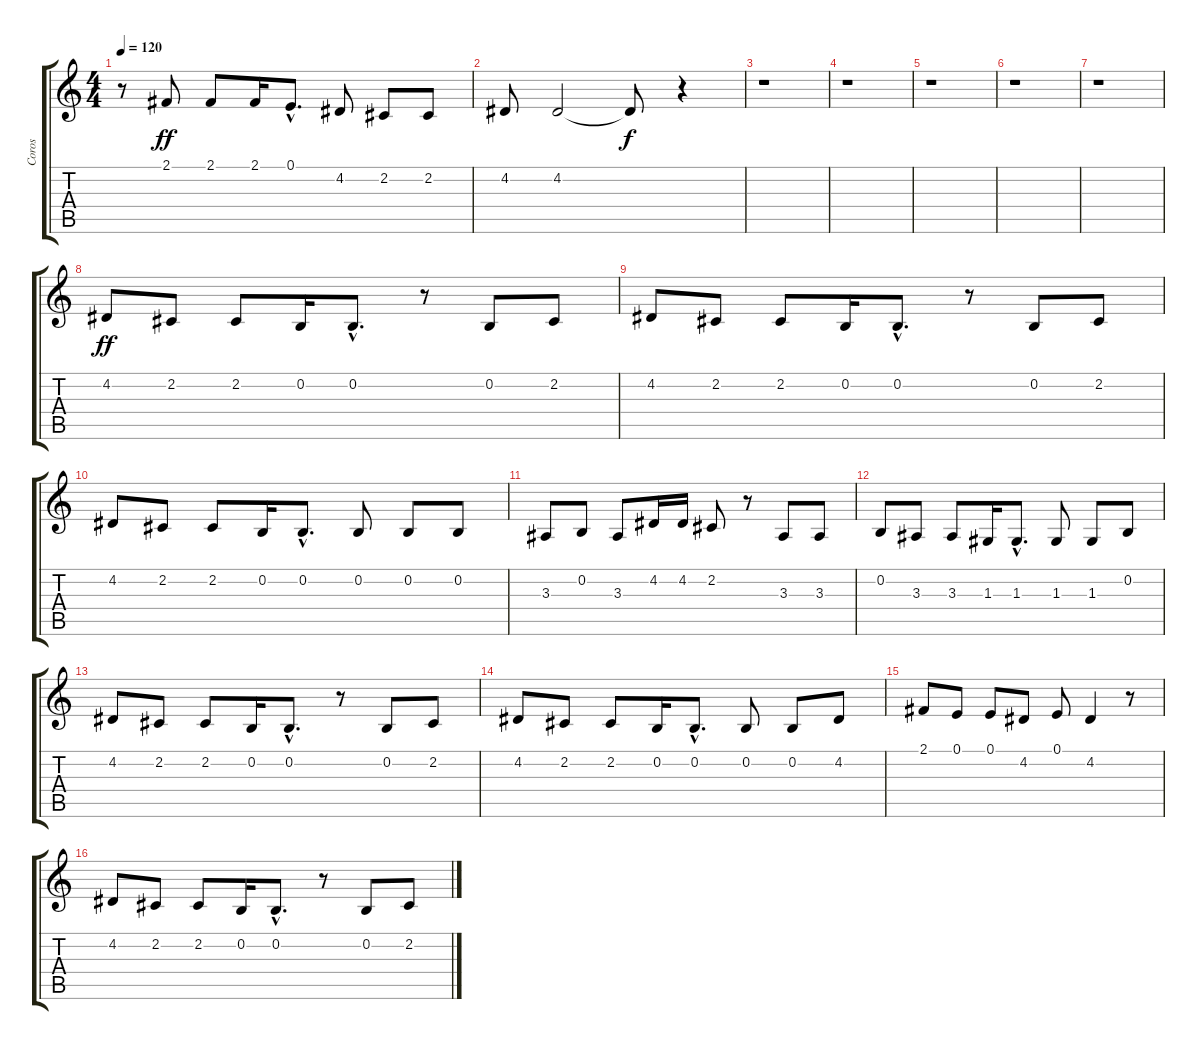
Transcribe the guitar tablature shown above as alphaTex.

\track ("Coros" "Coros") {instrument choiraahs}
\staff {score tabs}
\tuning (E4 B3 G3 D3 A2 E2) {hide}
\ts (4 4)
\tempo 120
\clef g2
\ks c
r.8{dy ff} 2.1.8 2.1.8 2.1.16 0.1{hac}.8{d} 4.2.8 2.2.8 2.2.8 |
4.2.8 4.2.2 4.2{t}.8{dy f} r.4 |
r.1 |
r.1 |
r.1 |
r.1 |
r.1 |
4.2.8{dy ff} 2.2.8 2.2.8 0.2.16 0.2{hac}.8{d} r.8 0.2.8 2.2.8 |
4.2.8 2.2.8 2.2.8 0.2.16 0.2{hac}.8{d} r.8 0.2.8 2.2.8 |
4.2.8 2.2.8 2.2.8 0.2.16 0.2{hac}.8{d} 0.2.8 0.2.8 0.2.8 |
3.3.8 0.2.8 3.3.8 4.2.16 4.2.16 2.2.8 r.8 3.3.8 3.3.8 |
0.2.8 3.3.8 3.3.8 1.3.16 1.3{hac}.8{d} 1.3.8 1.3.8 0.2.8 |
4.2.8 2.2.8 2.2.8 0.2.16 0.2{hac}.8{d} r.8 0.2.8 2.2.8 |
4.2.8 2.2.8 2.2.8 0.2.16 0.2{hac}.8{d} 0.2.8 0.2.8 4.2.8 |
2.1.8 0.1.8 0.1.8 4.2.8 0.1.8 4.2.4 r.8 |
4.2.8 2.2.8 2.2.8 0.2.16 0.2{hac}.8{d} r.8 0.2.8 2.2.8
